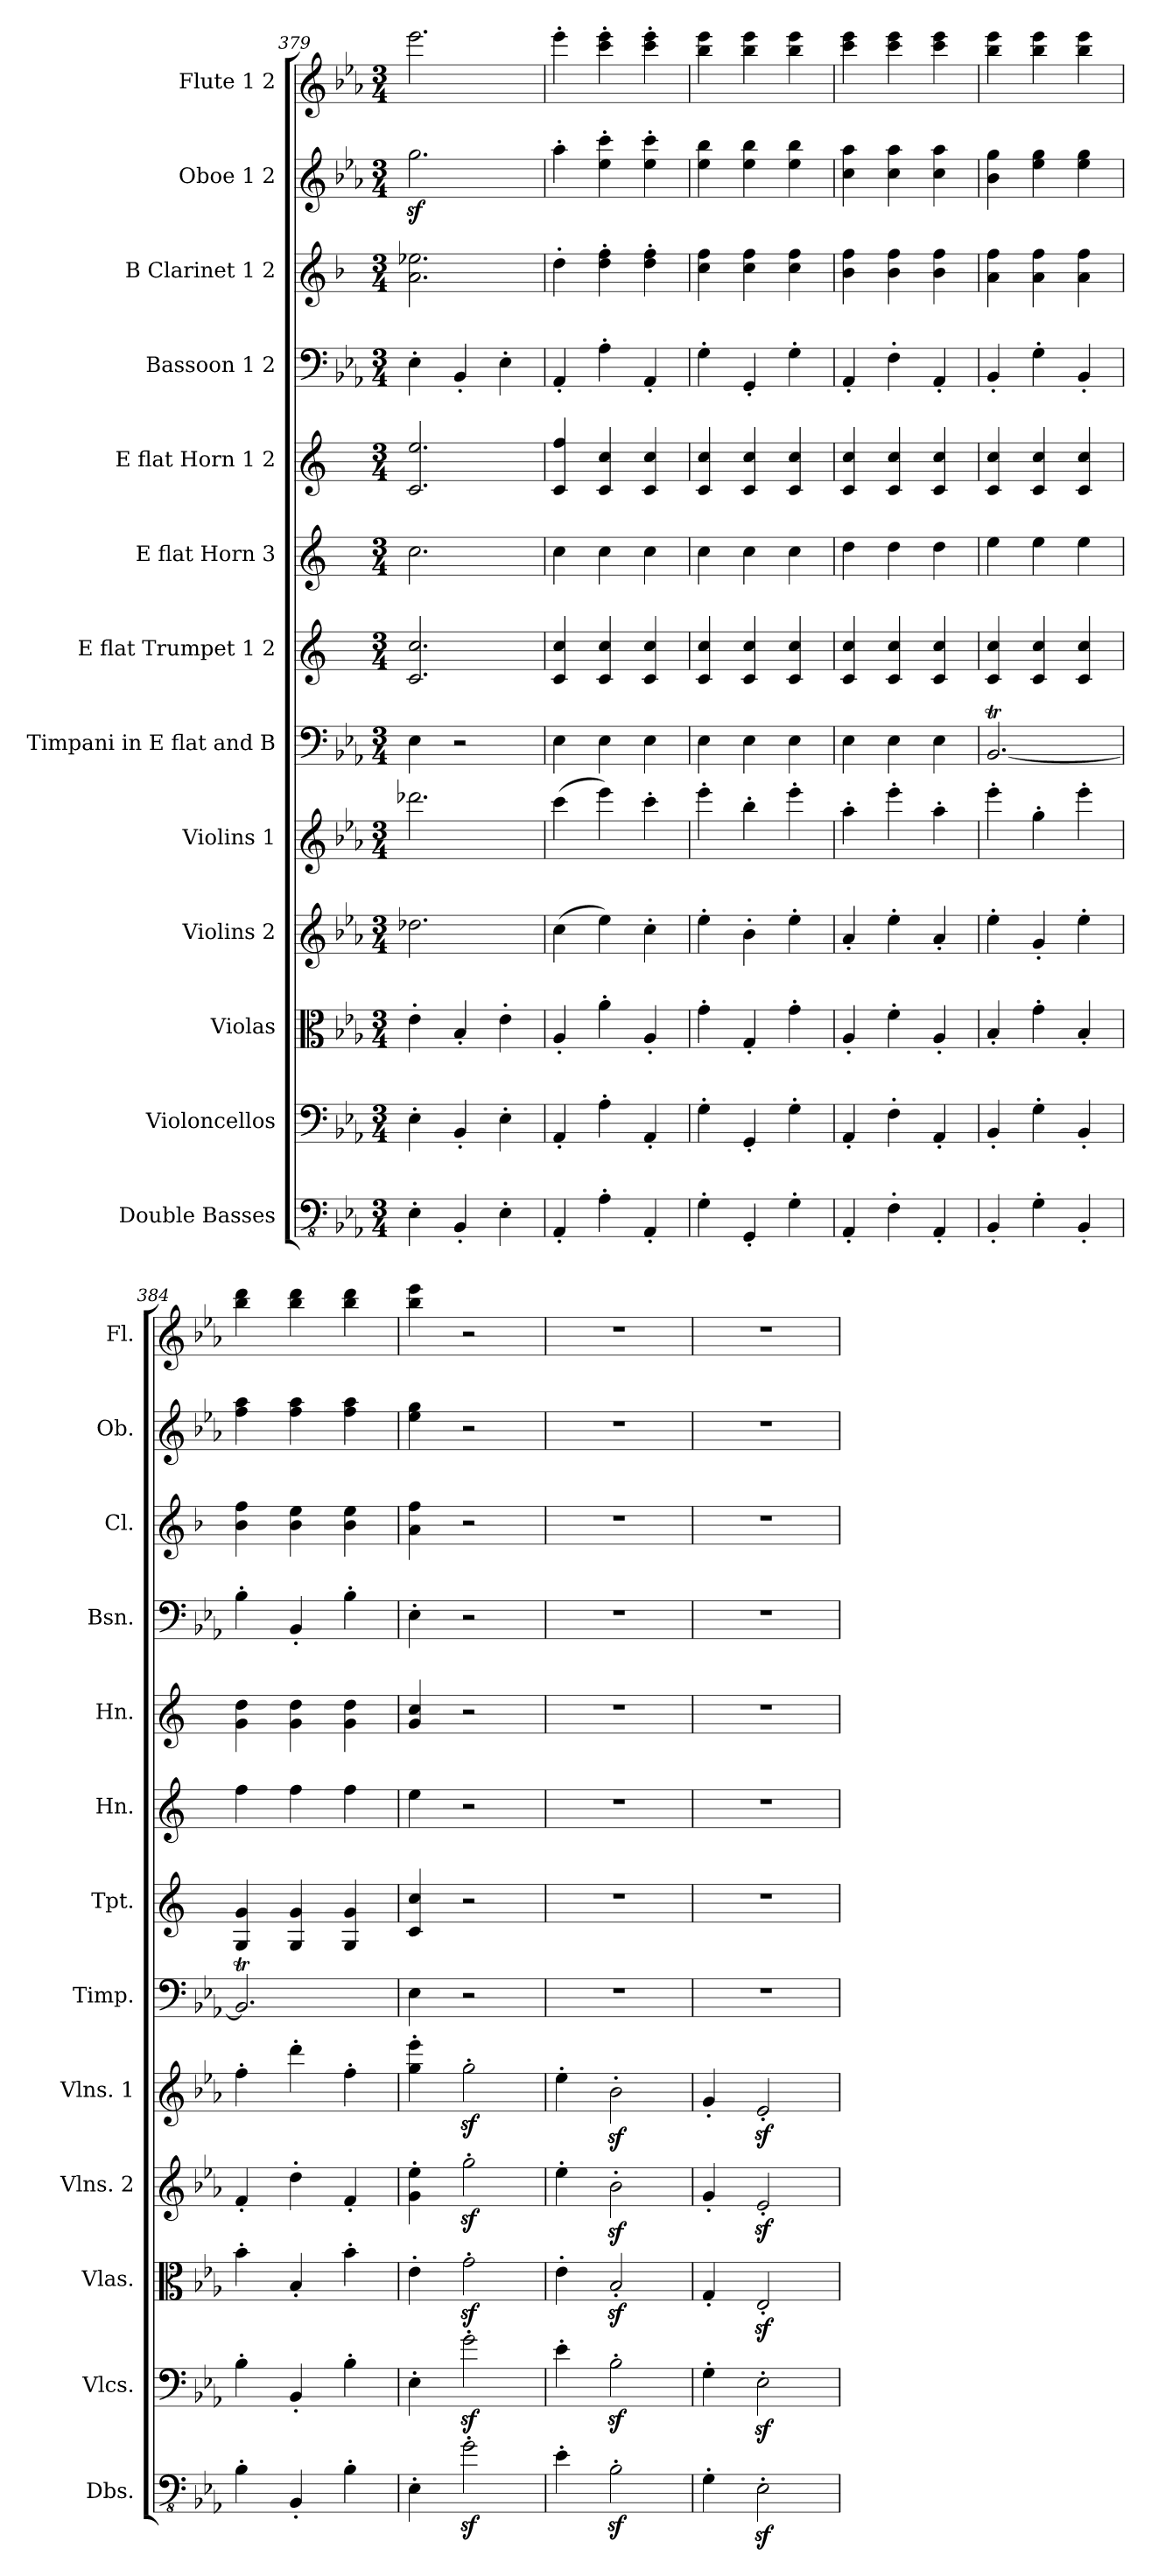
**kern	**kern	**kern	**kern	**kern	**kern	**kern	**kern	**kern	**kern	**kern	**kern	**kern
*part13	*part12	*part11	*part10	*part9	*part8	*part7	*part6	*part5	*part4	*part3	*part2	*part1
*staff13	*staff12	*staff11	*staff10	*staff9	*staff8	*staff7	*staff6	*staff5	*staff4	*staff3	*staff2	*staff1
*I"Double Basses	*I"Violoncellos	*I"Violas	*I"Violins 2	*I"Violins 1	*I"Timpani in E flat and B	*I"E flat Trumpet 1 2	*I"E flat Horn 3	*I"E flat Horn  1 2	*I"Bassoon 1 2	*I"B Clarinet 1 2	*I"Oboe 1 2	*I"Flute 1 2
*I'Dbs.	*I'Vlcs.	*I'Vlas.	*I'Vlns. 2	*I'Vlns. 1	*I'Timp.	*I'Tpt.	*I'Hn.	*I'Hn.	*I'Bsn.	*I'Cl.	*I'Ob.	*I'Fl.
*clefFv4	*clefF4	*clefC3	*clefG2	*clefG2	*clefF4	*clefG2	*clefG2	*clefG2	*clefF4	*clefG2	*clefG2	*clefG2
*	*	*	*	*	*	*ITrd-2c-3	*ITrd5c9	*ITrd5c9	*	*ITrd1c2	*	*
*k[b-e-a-]	*k[b-e-a-]	*k[b-e-a-]	*k[b-e-a-]	*k[b-e-a-]	*k[b-e-a-]	*k[b-e-a-]	*k[b-e-a-]	*k[b-e-a-]	*k[b-e-a-]	*k[b-e-a-]	*k[b-e-a-]	*k[b-e-a-]
*M3/4	*M3/4	*M3/4	*M3/4	*M3/4	*M3/4	*M3/4	*M3/4	*M3/4	*M3/4	*M3/4	*M3/4	*M3/4
=379	=379	=379	=379	=379	=379	=379	=379	=379	=379	=379	=379	=379
4EE-'\	4E-'\	4e-'\	2.dd-X\	2.ddd-X\	4E-\	2.e-/ 2.ee-/	2.e-\	2.E-/ 2.g/	4E-'\	2.g\ 2.dd-X\	2.ggz<\	2.eee-\
4BBB-'/	4BB-'/	4B-'/	.	.	2r	.	.	.	4BB-'/	.	.	.
4EE-'\	4E-'\	4e-'\	.	.	.	.	.	.	4E-'\	.	.	.
=380	=380	=380	=380	=380	=380	=380	=380	=380	=380	=380	=380	=380
4AAA-'/	4AA-'/	4A-'/	(>4cc\	(>4ccc\	4E-\	4e-/ 4ee-/	4e-\	4E-/ 4a-/	4AA-'/	4cc'\	4aa-'\	4eee-'\
4AA-'\	4A-'\	4a-'\	4ee-\)	4eee-\)	4E-\	4e-/ 4ee-/	4e-\	4E-/ 4e-/	4A-'\	4cc\' 4ee-\'	4ee-\' 4ccc\'	4ccc\' 4eee-\'
4AAA-'/	4AA-'/	4A-'/	4cc'\	4ccc'\	4E-\	4e-/ 4ee-/	4e-\	4E-/ 4e-/	4AA-'/	4cc\' 4ee-\'	4ee-\' 4ccc\'	4ccc\' 4eee-\'
=381	=381	=381	=381	=381	=381	=381	=381	=381	=381	=381	=381	=381
4GG'\	4G'\	4g'\	4ee-'\	4eee-'\	4E-\	4e-/ 4ee-/	4e-\	4E-/ 4e-/	4G'\	4b-\ 4ee-\	4ee-\ 4bb-\	4bb-\ 4eee-\
4GGG'/	4GG'/	4G'/	4b-'\	4bb-'\	4E-\	4e-/ 4ee-/	4e-\	4E-/ 4e-/	4GG'/	4b-\ 4ee-\	4ee-\ 4bb-\	4bb-\ 4eee-\
4GG'\	4G'\	4g'\	4ee-'\	4eee-'\	4E-\	4e-/ 4ee-/	4e-\	4E-/ 4e-/	4G'\	4b-\ 4ee-\	4ee-\ 4bb-\	4bb-\ 4eee-\
=382	=382	=382	=382	=382	=382	=382	=382	=382	=382	=382	=382	=382
4AAA-'/	4AA-'/	4A-'/	4a-'/	4aa-'\	4E-\	4e-/ 4ee-/	4f\	4E-/ 4e-/	4AA-'/	4a-\ 4ee-\	4cc\ 4aa-\	4ccc\ 4eee-\
4FF'\	4F'\	4f'\	4ee-'\	4eee-'\	4E-\	4e-/ 4ee-/	4f\	4E-/ 4e-/	4F'\	4a-\ 4ee-\	4cc\ 4aa-\	4ccc\ 4eee-\
4AAA-'/	4AA-'/	4A-'/	4a-'/	4aa-'\	4E-\	4e-/ 4ee-/	4f\	4E-/ 4e-/	4AA-'/	4a-\ 4ee-\	4cc\ 4aa-\	4ccc\ 4eee-\
=383	=383	=383	=383	=383	=383	=383	=383	=383	=383	=383	=383	=383
4BBB-'/	4BB-'/	4B-'/	4ee-'\	4eee-'\	[2.BB-T/	4e-/ 4ee-/	4g\	4E-/ 4e-/	4BB-'/	4g\ 4ee-\	4b-\ 4gg\	4bb-\ 4eee-\
4GG'\	4G'\	4g'\	4g'/	4gg'\	.	4e-/ 4ee-/	4g\	4E-/ 4e-/	4G'\	4g\ 4ee-\	4ee-\ 4gg\	4bb-\ 4eee-\
4BBB-'/	4BB-'/	4B-'/	4ee-'\	4eee-'\	.	4e-/ 4ee-/	4g\	4E-/ 4e-/	4BB-'/	4g\ 4ee-\	4ee-\ 4gg\	4bb-\ 4eee-\
=384	=384	=384	=384	=384	=384	=384	=384	=384	=384	=384	=384	=384
4BB-'\	4B-'\	4b-'\	4f'/	4ff'\	2.BB-T/]	4B-/ 4b-/	4a-\	4B-\ 4f\	4B-'\	4a-\ 4ee-\	4ff\ 4aa-\	4bb-\ 4ddd\
4BBB-'/	4BB-'/	4B-'/	4dd'\	4ddd'\	.	4B-/ 4b-/	4a-\	4B-\ 4f\	4BB-'/	4a-\ 4dd\	4ff\ 4aa-\	4bb-\ 4ddd\
4BB-'\	4B-'\	4b-'\	4f'/	4ff'\	.	4B-/ 4b-/	4a-\	4B-\ 4f\	4B-'\	4a-\ 4dd\	4ff\ 4aa-\	4bb-\ 4ddd\
=385	=385	=385	=385	=385	=385	=385	=385	=385	=385	=385	=385	=385
4EE-'\	4E-'\	4e-'\	4g\' 4ee-\'	4gg\' 4eee-\'	4E-\	4e-/ 4ee-/	4g\	4B-/ 4e-/	4E-'\	4g\ 4ee-\	4ee-\ 4gg\	4bb-\ 4eee-\
2Gz<'\	2gz<'\	2gz<'\	2ggz<'\	2ggz<'\	2r	2r	2r	2r	2r	2r	2r	2r
=386	=386	=386	=386	=386	=386	=386	=386	=386	=386	=386	=386	=386
4E-'\	4e-'\	4e-'\	4ee-'\	4ee-'\	2.r	2.r	2.r	2.r	2.r	2.r	2.r	2.r
2BB-z<'\	2B-z<'\	2B-z<'/	2b-z<'\	2b-z<'\	.	.	.	.	.	.	.	.
=387	=387	=387	=387	=387	=387	=387	=387	=387	=387	=387	=387	=387
4GG'\	4G'\	4G'/	4g'/	4g'/	2.r	2.r	2.r	2.r	2.r	2.r	2.r	2.r
2EE-z<'\	2E-z<'\	2E-z<'/	2e-z<'/	2e-z<'/	.	.	.	.	.	.	.	.
=	=	=	=	=	=	=	=	=	=	=	=	=
*-	*-	*-	*-	*-	*-	*-	*-	*-	*-	*-	*-	*-
